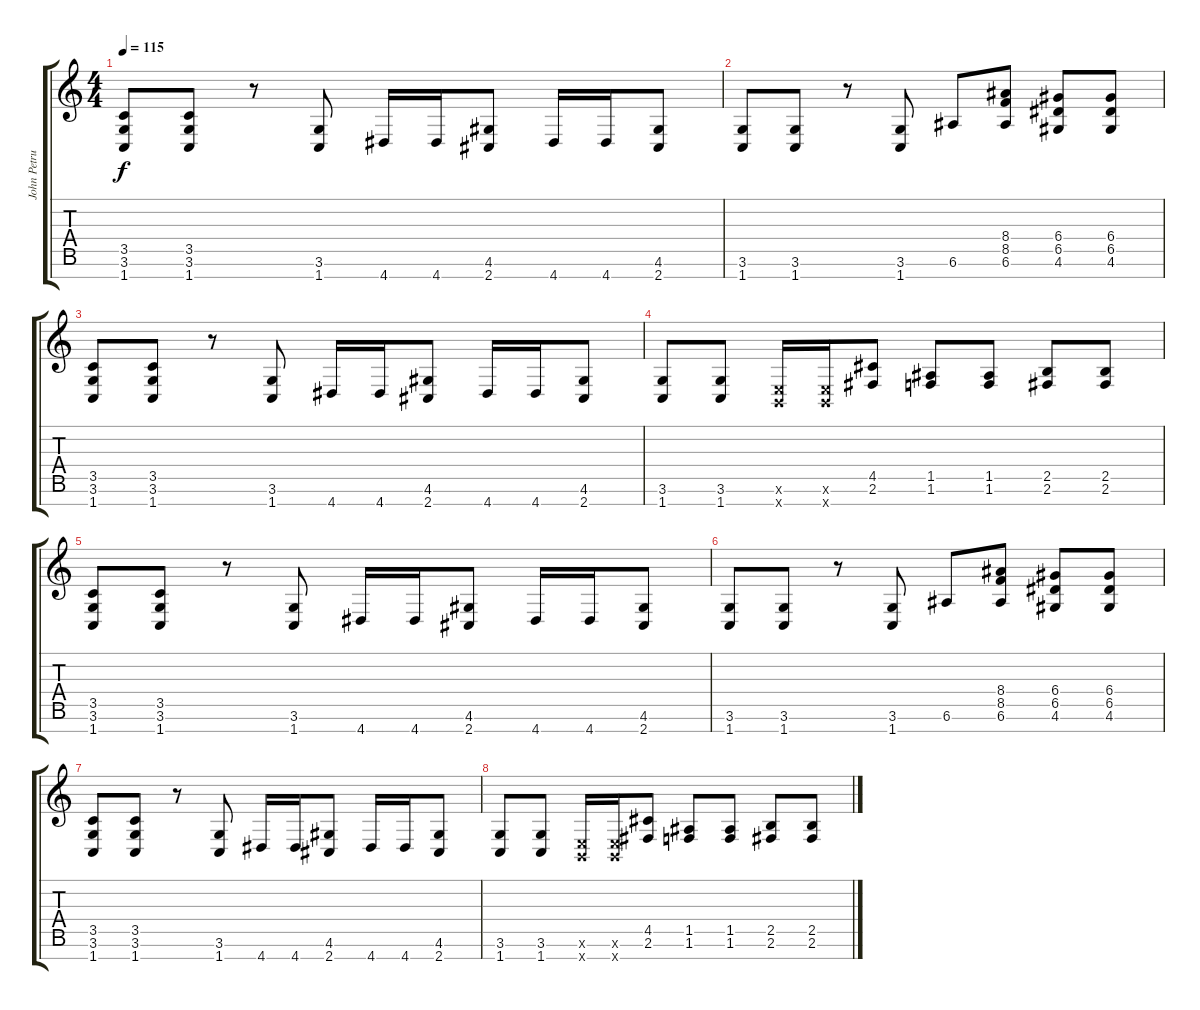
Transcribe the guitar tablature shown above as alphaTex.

\track ("John Petrucci" "John Petru") {instrument distortionguitar}
\staff {score tabs}
\tuning (E4 B3 G3 D3 A2 E2 B1) {hide}
\ts (4 4)
\tempo 115
\clef g2
\ks c
(3.5 3.6 1.7).8{dy f} (3.5 3.6 1.7).8 r.8 (3.6 1.7).8 4.7.16 4.7.16 (4.6 2.7).8 4.7.16 4.7.16 (4.6 2.7).8 |
(3.6 1.7).8 (3.6 1.7).8 r.8 (3.6 1.7).8 6.6.8 (8.4 8.5 6.6).8 (6.4 6.5 4.6).8 (6.4 6.5 4.6).8 |
(3.5 3.6 1.7).8 (3.5 3.6 1.7).8 r.8 (3.6 1.7).8 4.7.16 4.7.16 (4.6 2.7).8 4.7.16 4.7.16 (4.6 2.7).8 |
(3.6 1.7).8 (3.6 1.7).8 (0.6{x} 0.7{x}).16 (0.6{x} 0.7{x}).16 (4.5 2.6).8 (1.5 1.6).8 (1.5 1.6).8 (2.5 2.6).8 (2.5 2.6).8 |
(3.5 3.6 1.7).8 (3.5 3.6 1.7).8 r.8 (3.6 1.7).8 4.7.16 4.7.16 (4.6 2.7).8 4.7.16 4.7.16 (4.6 2.7).8 |
(3.6 1.7).8 (3.6 1.7).8 r.8 (3.6 1.7).8 6.6.8 (8.4 8.5 6.6).8 (6.4 6.5 4.6).8 (6.4 6.5 4.6).8 |
(3.5 3.6 1.7).8 (3.5 3.6 1.7).8 r.8 (3.6 1.7).8 4.7.16 4.7.16 (4.6 2.7).8 4.7.16 4.7.16 (4.6 2.7).8 |
(3.6 1.7).8 (3.6 1.7).8 (0.6{x} 0.7{x}).16 (0.6{x} 0.7{x}).16 (4.5 2.6).8 (1.5 1.6).8 (1.5 1.6).8 (2.5 2.6).8 (2.5 2.6).8
